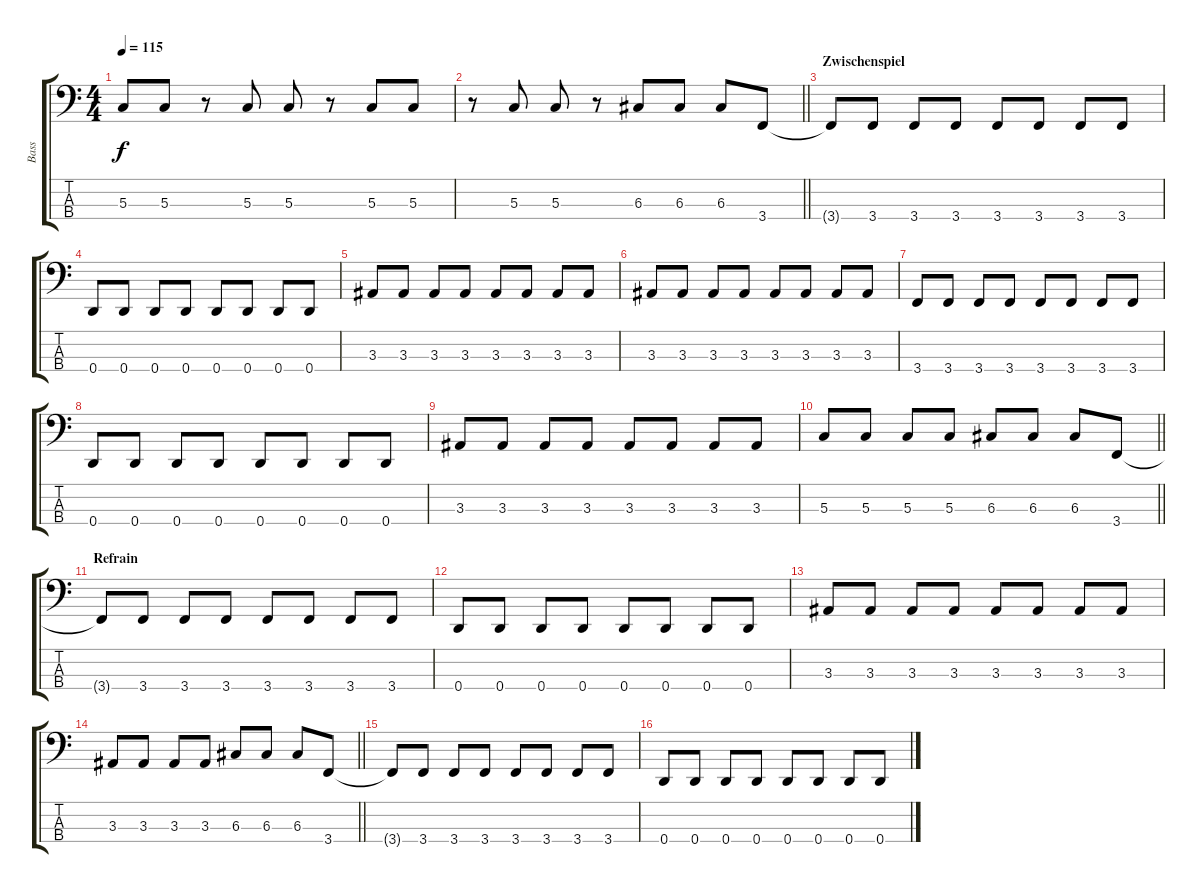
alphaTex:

\track ("Bass" "Bass") {instrument electricbassfinger}
\staff {score tabs}
\tuning (F2 C2 G1 D1) {hide}
\ts (4 4)
\tempo 115
\clef f4
\ks c
5.3.8{dy f} 5.3.8 r.8 5.3.8 5.3.8 r.8 5.3.8 5.3.8 |
\barLineRight lightlight
r.8 5.3.8 5.3.8 r.8 6.3.8 6.3.8 6.3.8 3.4.8 |
\section ("" "Zwischenspiel")
3.4{t}.8 3.4.8 3.4.8 3.4.8 3.4.8 3.4.8 3.4.8 3.4.8 |
0.4.8 0.4.8 0.4.8 0.4.8 0.4.8 0.4.8 0.4.8 0.4.8 |
3.3.8 3.3.8 3.3.8 3.3.8 3.3.8 3.3.8 3.3.8 3.3.8 |
3.3.8 3.3.8 3.3.8 3.3.8 3.3.8 3.3.8 3.3.8 3.3.8 |
3.4.8 3.4.8 3.4.8 3.4.8 3.4.8 3.4.8 3.4.8 3.4.8 |
0.4.8 0.4.8 0.4.8 0.4.8 0.4.8 0.4.8 0.4.8 0.4.8 |
3.3.8 3.3.8 3.3.8 3.3.8 3.3.8 3.3.8 3.3.8 3.3.8 |
\barLineRight lightlight
5.3.8 5.3.8 5.3.8 5.3.8 6.3.8 6.3.8 6.3.8 3.4.8 |
\section ("" "Refrain")
3.4{t}.8 3.4.8 3.4.8 3.4.8 3.4.8 3.4.8 3.4.8 3.4.8 |
0.4.8 0.4.8 0.4.8 0.4.8 0.4.8 0.4.8 0.4.8 0.4.8 |
3.3.8 3.3.8 3.3.8 3.3.8 3.3.8 3.3.8 3.3.8 3.3.8 |
\barLineRight lightlight
3.3.8 3.3.8 3.3.8 3.3.8 6.3.8 6.3.8 6.3.8 3.4.8 |
3.4{t}.8 3.4.8 3.4.8 3.4.8 3.4.8 3.4.8 3.4.8 3.4.8 |
0.4.8 0.4.8 0.4.8 0.4.8 0.4.8 0.4.8 0.4.8 0.4.8
